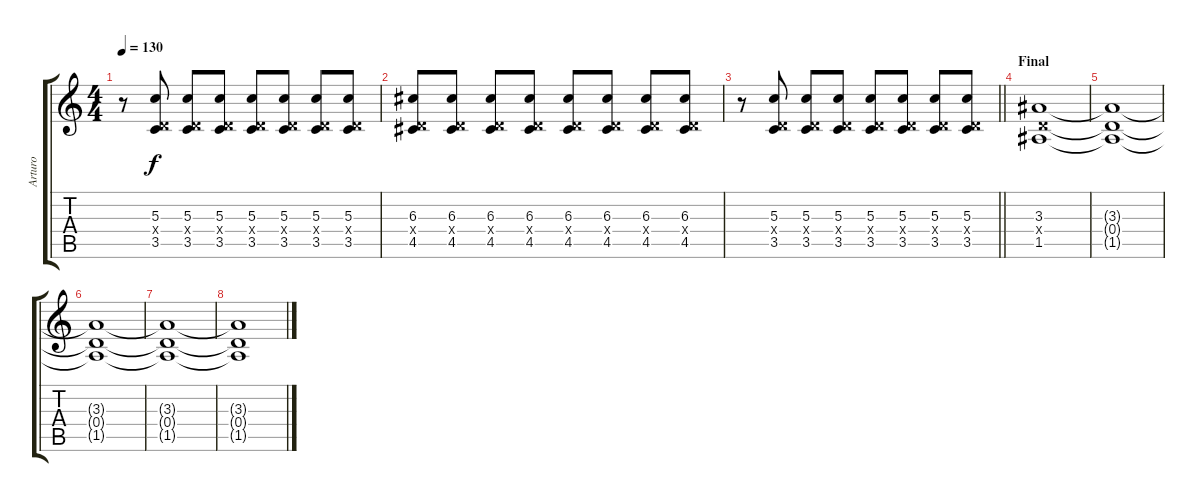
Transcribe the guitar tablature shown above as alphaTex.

\track ("Arturo" "Arturo") {instrument distortionguitar}
\staff {score tabs}
\tuning (E4 B3 G3 D3 A2 E2) {hide}
\ts (4 4)
\tempo 130
\clef g2
\ks c
r.8{dy f} (5.3 0.4{x} 3.5).8 (5.3 0.4{x} 3.5).8 (5.3 0.4{x} 3.5).8 (5.3 0.4{x} 3.5).8 (5.3 0.4{x} 3.5).8 (5.3 0.4{x} 3.5).8 (5.3 0.4{x} 3.5).8 |
(6.3 0.4{x} 4.5).8 (6.3 0.4{x} 4.5).8 (6.3 0.4{x} 4.5).8 (6.3 0.4{x} 4.5).8 (6.3 0.4{x} 4.5).8 (6.3 0.4{x} 4.5).8 (6.3 0.4{x} 4.5).8 (6.3 0.4{x} 4.5).8 |
\barLineRight lightlight
r.8 (5.3 0.4{x} 3.5).8 (5.3 0.4{x} 3.5).8 (5.3 0.4{x} 3.5).8 (5.3 0.4{x} 3.5).8 (5.3 0.4{x} 3.5).8 (5.3 0.4{x} 3.5).8 (5.3 0.4{x} 3.5).8 |
\section ("" "Final")
(3.3 0.4{x} 1.5).1 |
(3.3{t} 0.4{t} 1.5{t}).1{volume 0} |
(3.3{t} 0.4{t} 1.5{t}).1 |
(3.3{t} 0.4{t} 1.5{t}).1 |
(3.3{t} 0.4{t} 1.5{t}).1
